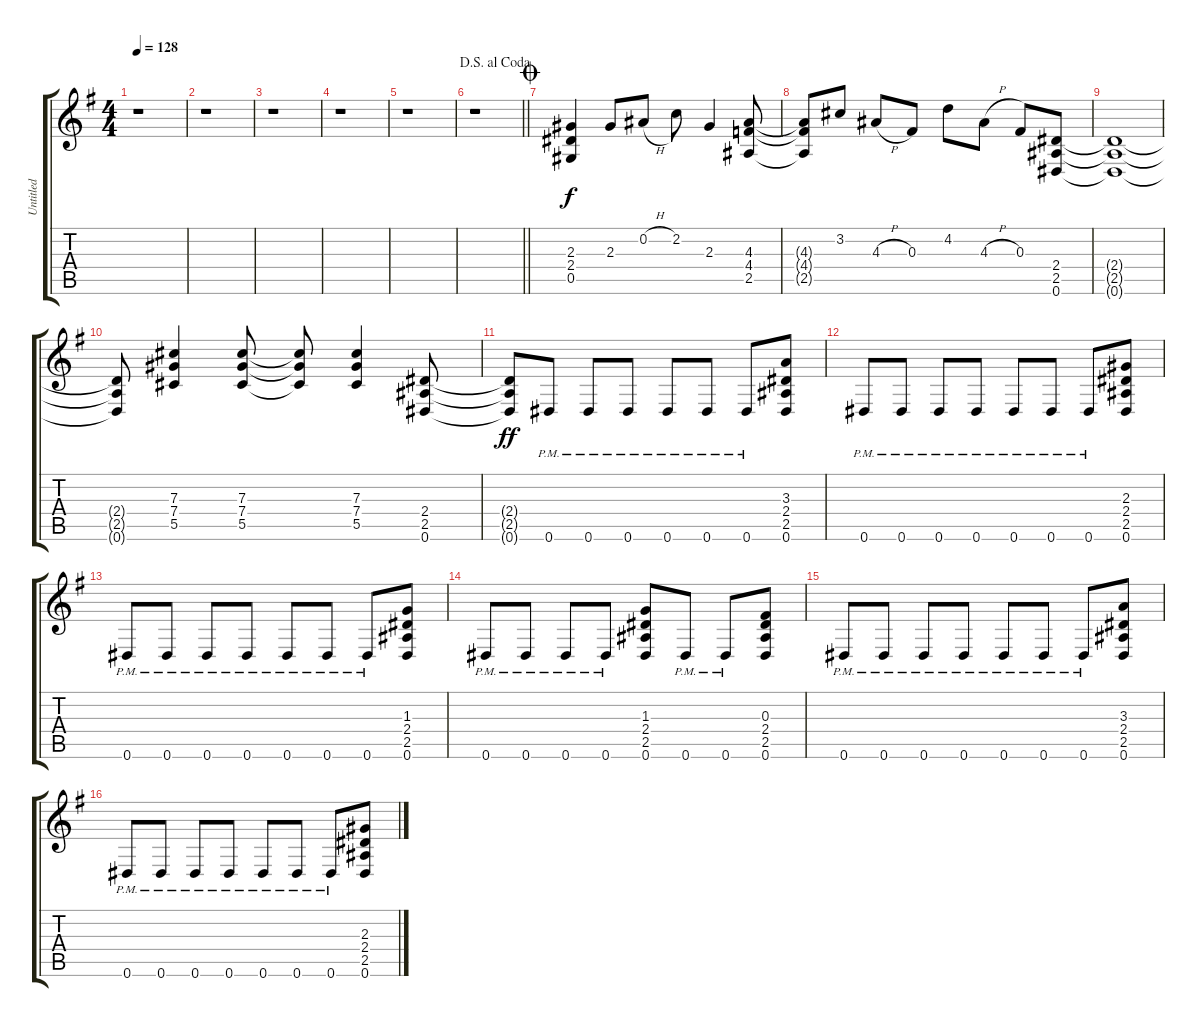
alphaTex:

\track ("Untitled" "Untitled") {instrument distortionguitar}
\staff {score tabs}
\tuning (Eb4 Bb3 Gb3 Db3 Ab2 Eb2) {hide}
\ts (4 4)
\tempo 128
\clef g2
\ks g
r.1{dy f} |
r.1 |
r.1 |
r.1 |
r.1 |
\jump dalsegnoalcoda
\barLineRight lightlight
r.1 |
\jump coda
(2.3 2.4 0.5).4 2.3.8 0.2{h}.8 2.2.8 2.3.4 (4.3 4.4 2.5).8 |
(4.3{t} 4.4{t} 2.5{t}).8 3.2.8 4.3{h}.8 0.3.8 4.2.8 4.3{h}.8 0.3.8 (2.4 2.5 0.6).8 |
(2.4{t} 2.5{t} 0.6{t}).1 |
(2.4{t} 2.5{t} 0.6{t}).8 (7.3 7.4 5.5).4 (7.3 7.4 5.5).8 (7.3{t} 7.4{t} 5.5{t}).8 (7.3 7.4 5.5).4 (2.4 2.5 0.6).8 |
(2.4{t} 2.5{t} 0.6{t}).8{dy ff} 0.6{pm}.8 0.6{pm}.8 0.6{pm}.8 0.6{pm}.8 0.6{pm}.8 0.6{pm}.8 (3.3 2.4 2.5 0.6).8 |
0.6{pm}.8 0.6{pm}.8 0.6{pm}.8 0.6{pm}.8 0.6{pm}.8 0.6{pm}.8 0.6{pm}.8 (2.3 2.4 2.5 0.6).8 |
0.6{pm}.8 0.6{pm}.8 0.6{pm}.8 0.6{pm}.8 0.6{pm}.8 0.6{pm}.8 0.6{pm}.8 (1.3 2.4 2.5 0.6).8 |
0.6{pm}.8 0.6{pm}.8 0.6{pm}.8 0.6{pm}.8 (1.3 2.4 2.5 0.6).8 0.6{pm}.8 0.6{pm}.8 (0.3 2.4 2.5 0.6).8 |
0.6{pm}.8 0.6{pm}.8 0.6{pm}.8 0.6{pm}.8 0.6{pm}.8 0.6{pm}.8 0.6{pm}.8 (3.3 2.4 2.5 0.6).8 |
0.6{pm}.8 0.6{pm}.8 0.6{pm}.8 0.6{pm}.8 0.6{pm}.8 0.6{pm}.8 0.6{pm}.8 (2.3 2.4 2.5 0.6).8
